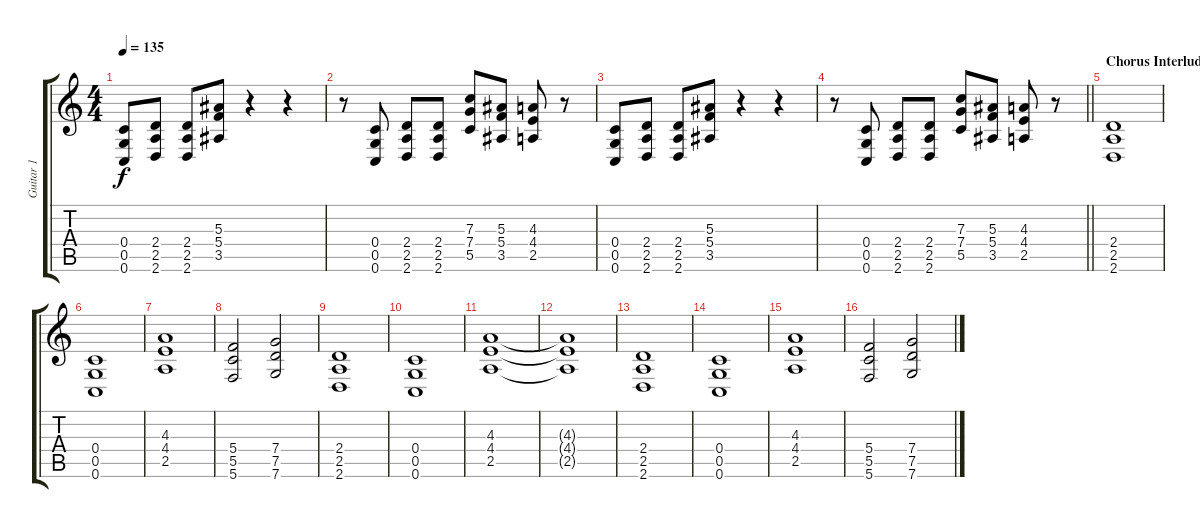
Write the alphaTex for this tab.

\track ("Guitar 1" "Guitar 1") {instrument distortionguitar}
\staff {score tabs}
\tuning (D4 A3 F3 C3 G2 C2) {hide}
\ts (4 4)
\tempo 135
\clef g2
\ks c
(0.4 0.5 0.6).8{dy f} (2.4 2.5 2.6).8 (2.4 2.5 2.6).8 (5.3 5.4 3.5).8 r.4 r.4 |
r.8 (0.4 0.5 0.6).8 (2.4 2.5 2.6).8 (2.4 2.5 2.6).8 (7.3 7.4 5.5).8 (5.3 5.4 3.5).8 (4.3 4.4 2.5).8 r.8 |
(0.4 0.5 0.6).8 (2.4 2.5 2.6).8 (2.4 2.5 2.6).8 (5.3 5.4 3.5).8 r.4 r.4 |
\barLineRight lightlight
r.8 (0.4 0.5 0.6).8 (2.4 2.5 2.6).8 (2.4 2.5 2.6).8 (7.3 7.4 5.5).8 (5.3 5.4 3.5).8 (4.3 4.4 2.5).8 r.8{volume 1} |
\section ("" "Chorus Interlude")
(2.4 2.5 2.6).1{volume 7} |
(0.4 0.5 0.6).1 |
(4.3 4.4 2.5).1 |
(5.4 5.5 5.6).2 (7.4 7.5 7.6).2 |
(2.4 2.5 2.6).1{volume 10} |
(0.4 0.5 0.6).1 |
(4.3 4.4 2.5).1 |
(4.3{t} 4.4{t} 2.5{t}).1 |
(2.4 2.5 2.6).1{volume 13} |
(0.4 0.5 0.6).1 |
(4.3 4.4 2.5).1 |
(5.4 5.5 5.6).2 (7.4 7.5 7.6).2
